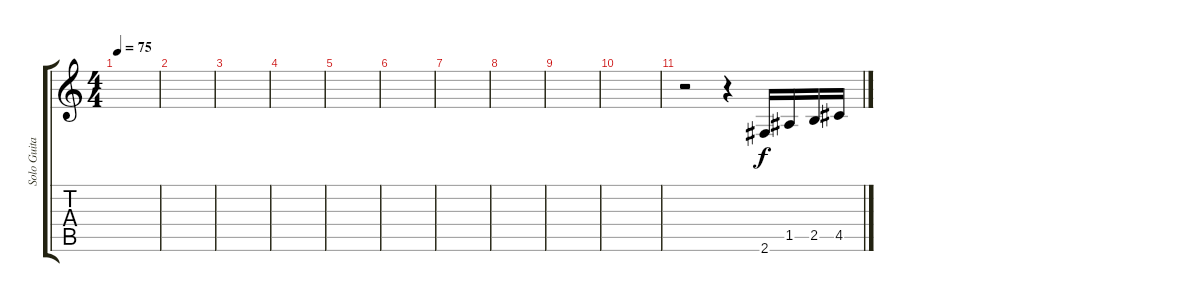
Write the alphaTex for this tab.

\track ("Solo Guitar1" "Solo Guita") {instrument acousticguitarnylon}
\staff {score tabs}
\tuning (E4 B3 G3 D3 A2 E2) {hide}
\ts (4 4)
\tempo 75
\clef g2
\ks c
|
|
|
|
|
|
|
|
|
|
r.2 r.4 2.6.16 1.5.16 2.5.16 4.5.16
